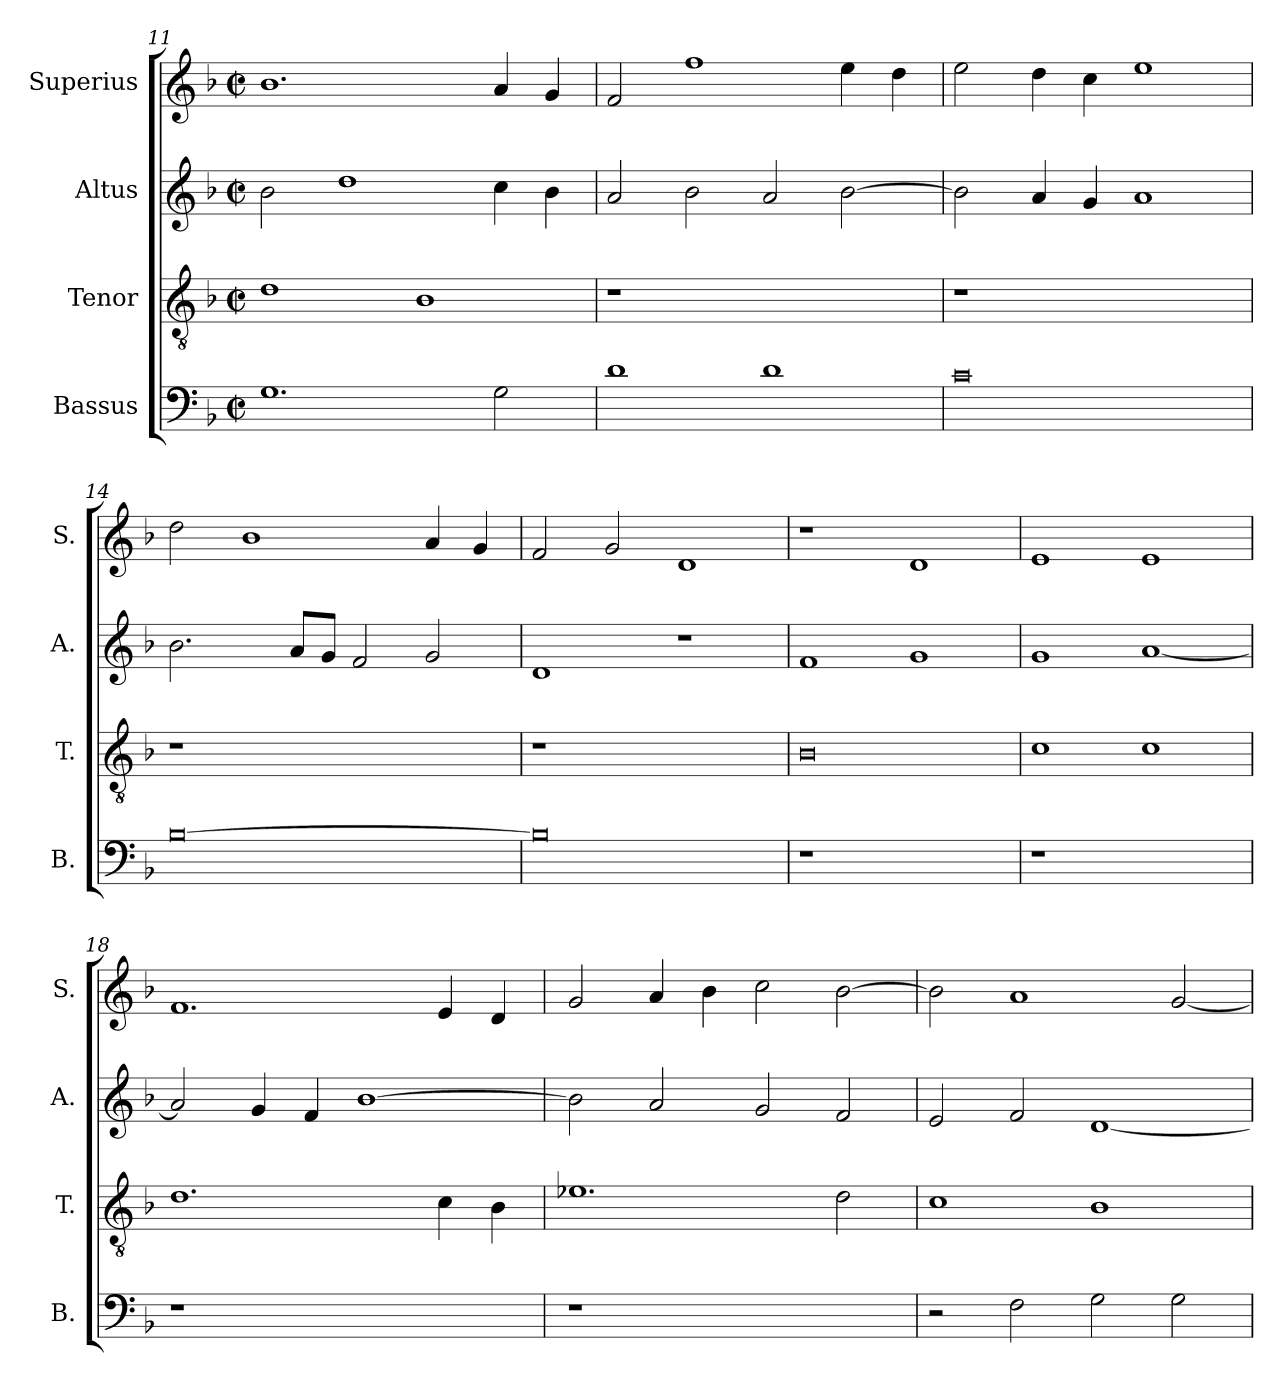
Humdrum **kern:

**kern	**kern	**kern	**kern
*part4	*part3	*part2	*part1
*staff4	*staff3	*staff2	*staff1
*I"Bassus	*I"Tenor	*I"Altus	*I"Superius
*I'B.	*I'T.	*I'A.	*I'S.
*clefF4	*clefGv2	*clefG2	*clefG2
*	*ITrd7c12	*	*
*k[b-]	*k[b-]	*k[b-]	*k[b-]
*F:	*F:	*F:	*F:
*M2/2	*M2/2	*M2/2	*M2/2
*met(c|)	*met(c|)	*met(c|)	*met(c|)
=11	=11	=11	=11
1.Gi	1Di	2b-i\	1.b-i
.	.	1ddi	.
.	1BB-i	.	.
2Gi\	.	4cci\	4ai/
.	.	4b-i\	4gi/
!!LO:PB:g=z
=12	=12	=12	=12
!	!LO:N:vis=1	!	!
1di	1r	2ai/	2fi/
.	.	2b-i\	1ffi
1di	1ryy	2ai/	.
.	.	[>2b-i\	4eei\
.	.	.	4ddi\
=13	=13	=13	=13
!	!LO:N:vis=1	!	!
0ci	1r	2b-i\]	2eei\
.	.	4ai/	4ddi\
.	.	4gi/	4cci\
.	1ryy	1ai	1eei
=14	=14	=14	=14
!	!LO:N:vis=1	!	!
[>0B-i	1r	2.b-i\	2ddi\
.	.	.	1b-i
.	.	8ai/L	.
.	.	8gi/J	.
.	1ryy	2fi/	.
.	.	2gi/	4ai/
.	.	.	4gi/
=15	=15	=15	=15
!	!LO:N:vis=1	!	!
0B-i]	1r	1di	2fi/
.	.	.	2gi/
.	1ryy	1r	1di
=16	=16	=16	=16
!LO:N:vis=1	!	!	!
1r	0BB-i	1fi	1r
1ryy	.	1gi	1di
!!LO:LB:g=z
=17	=17	=17	=17
!LO:N:vis=1	!	!	!
1r	1Ci	1gi	1ei
1ryy	1Ci	[<1ai	1ei
=18	=18	=18	=18
!LO:N:vis=1	!	!	!
1r	1.Di	2ai/]	1.fi
.	.	4gi/	.
.	.	4fi/	.
1ryy	.	[>1b-i	.
.	4Ci\	.	4ei/
.	4BB-i\	.	4di/
=19	=19	=19	=19
!LO:N:vis=1	!	!	!
1r	1.E-Xi	2b-i\]	2gi/
.	.	2ai/	4ai/
.	.	.	4b-i\
1ryy	.	2gi/	2cci\
.	2Di\	2fi/	[>2b-i\
=20	=20	=20	=20
2r	1Ci	2ei/	2b-i\]
2Fi\	.	2fi/	1ai
2Gi\	1BB-i	[<1di	.
2Gi\	.	.	[<2gi/
=	=	=	=
*-	*-	*-	*-
